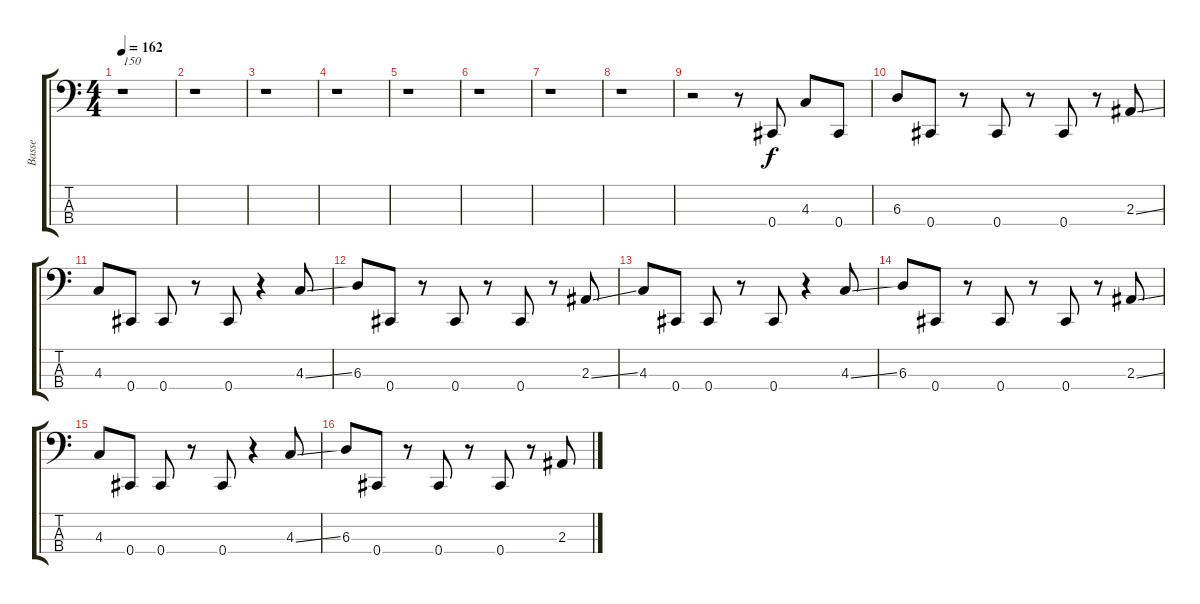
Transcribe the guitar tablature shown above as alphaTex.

\track ("Basse" "Basse") {instrument electricbassfinger}
\staff {score tabs}
\tuning (Gb2 Db2 Ab1 Db1) {hide}
\ts (4 4)
\tempo 162
\tempo 150
\tempo 162
\clef f4
\ks c
r.1{txt "150" dy f instrument electricbassfinger} |
r.1 |
r.1 |
r.1 |
r.1 |
r.1 |
r.1 |
r.1 |
r.2{balance 12} r.8 0.4.8 4.3.8 0.4.8 |
6.3.8 0.4.8 r.8 0.4.8 r.8 0.4.8 r.8 2.3{ss}.8 |
4.3.8 0.4.8 0.4.8 r.8 0.4.8 r.4 4.3{ss}.8 |
6.3.8 0.4.8 r.8 0.4.8 r.8 0.4.8 r.8 2.3{ss}.8 |
4.3.8 0.4.8 0.4.8 r.8 0.4.8 r.4 4.3{ss}.8 |
6.3.8 0.4.8 r.8 0.4.8 r.8 0.4.8 r.8 2.3{ss}.8 |
4.3.8 0.4.8 0.4.8 r.8 0.4.8 r.4 4.3{ss}.8 |
6.3.8 0.4.8 r.8 0.4.8 r.8 0.4.8 r.8 2.3{ss}.8
